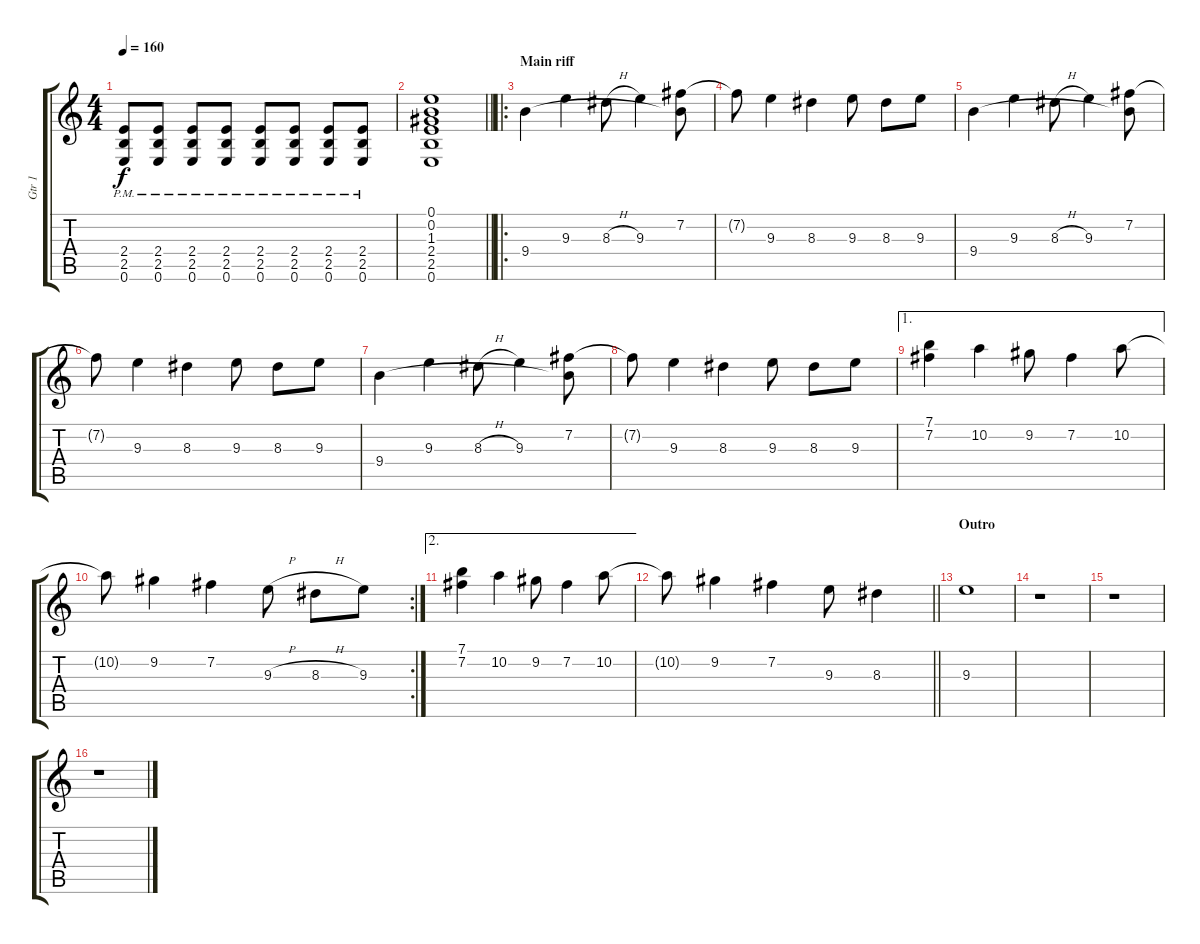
\track ("Gtr 1" "Gtr 1") {instrument electricguitarclean}
\staff {score tabs}
\tuning (E4 B3 G3 D3 A2 E2) {hide}
\ts (4 4)
\tempo 160
\clef g2
\ks c
(2.4{pm} 2.5{pm} 0.6{pm}).8{dy f} (2.4{pm} 2.5{pm} 0.6{pm}).8 (2.4{pm} 2.5{pm} 0.6{pm}).8 (2.4{pm} 2.5{pm} 0.6{pm}).8 (2.4{pm} 2.5{pm} 0.6{pm}).8 (2.4{pm} 2.5{pm} 0.6{pm}).8 (2.4{pm} 2.5{pm} 0.6{pm}).8 (2.4{pm} 2.5{pm} 0.6{pm}).8 |
\barLineRight lightlight
(0.1 0.2 1.3 2.4 2.5 0.6).1 |
\ro
\section ("" "Main riff")
9.4.4{instrument distortionguitar} 9.3.4 8.3{h}.8 9.3.4 (7.2 9.4{t}).8 |
7.2{t}.8 9.3.4 8.3.4 9.3.8 8.3.8 9.3.8 |
9.4.4 9.3.4 8.3{h}.8 9.3.4 (7.2 9.4{t}).8 |
7.2{t}.8 9.3.4 8.3.4 9.3.8 8.3.8 9.3.8 |
9.4.4 9.3.4 8.3{h}.8 9.3.4 (7.2 9.4{t}).8 |
7.2{t}.8 9.3.4 8.3.4 9.3.8 8.3.8 9.3.8 |
\ae 1
(7.1 7.2).4 10.2.4 9.2.8 7.2.4 10.2.8 |
\rc 2
10.2{t}.8 9.2.4 7.2.4 9.3{h}.8 8.3{h}.8 9.3.8 |
\ae 2
(7.1 7.2).4 10.2.4 9.2.8 7.2.4 10.2.8 |
\barLineRight lightlight
10.2{t}.8 9.2.4 7.2.4 9.3.8 8.3.4 |
\section ("" "Outro")
9.3.1 |
r.1 |
r.1 |
r.1
